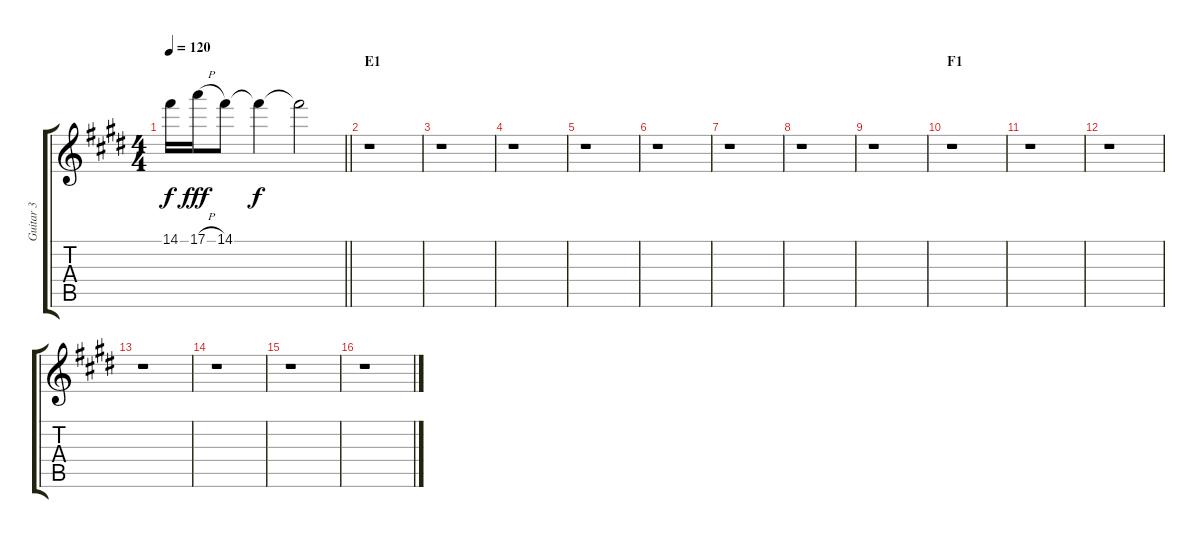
\track ("Guitar 3" "Guitar 3") {instrument distortionguitar}
\staff {score tabs}
\tuning (E4 B3 G3 D3 A2 E2) {hide}
\ts (4 4)
\tempo 120
\clef g2
\barLineRight lightlight
\ks e
14.1{t}.16{dy f} 17.1{h}.16{dy fff} 14.1.8 14.1{t}.4{dy f} 14.1{t}.2 |
\section ("" "E1")
r.1 |
r.1 |
r.1 |
r.1 |
r.1 |
r.1 |
r.1 |
r.1 |
\section ("" "F1")
r.1 |
r.1 |
r.1 |
r.1 |
r.1 |
r.1 |
r.1
